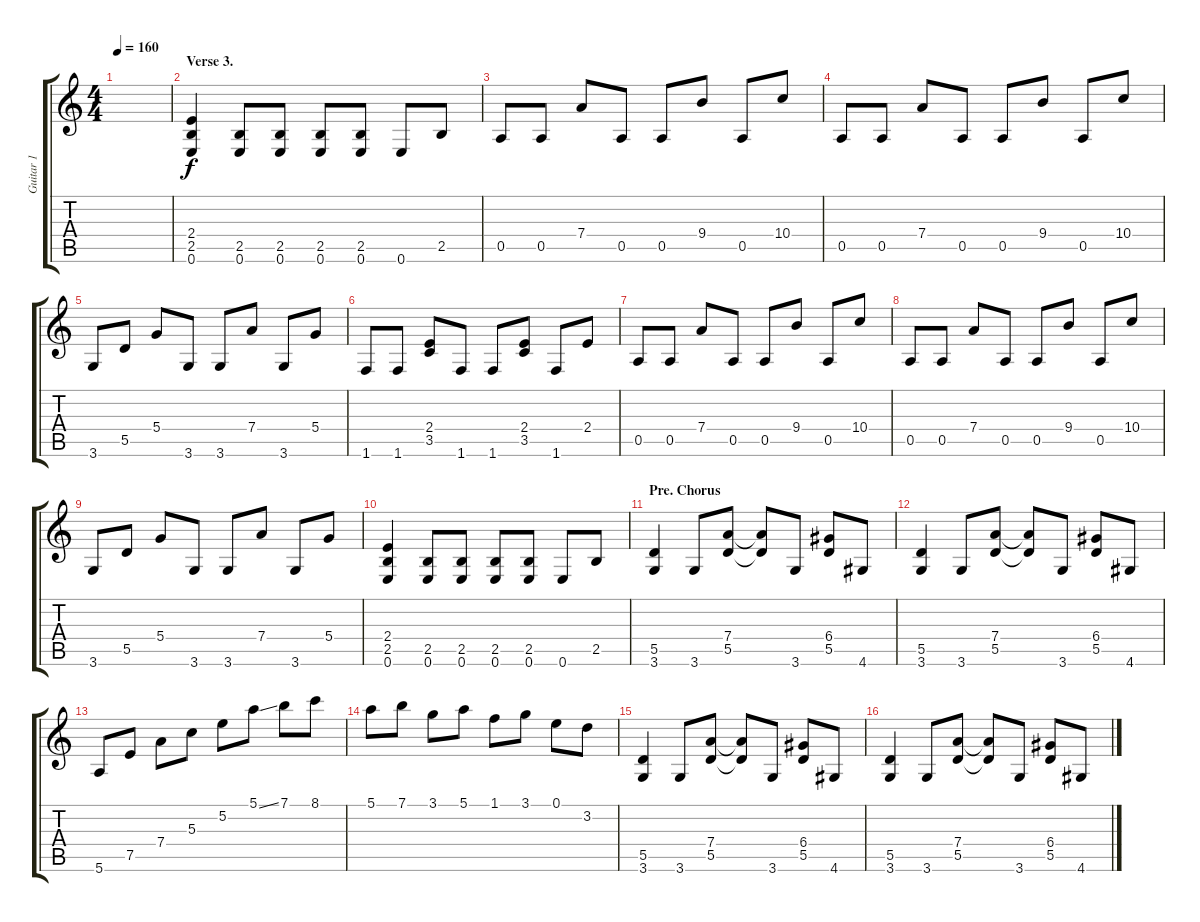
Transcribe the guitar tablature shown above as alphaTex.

\track ("Guitar 1" "Guitar 1") {instrument distortionguitar}
\staff {score tabs}
\tuning (E4 B3 G3 D3 A2 E2) {hide}
\ts (4 4)
\tempo 160
\clef g2
\ks c
|
\section ("" "Verse 3.")
(2.4 2.5 0.6).4 (2.5 0.6).8 (2.5 0.6).8 (2.5 0.6).8 (2.5 0.6).8 0.6.8 2.5.8 |
0.5.8 0.5.8 7.4.8 0.5.8 0.5.8 9.4.8 0.5.8 10.4.8 |
0.5.8 0.5.8 7.4.8 0.5.8 0.5.8 9.4.8 0.5.8 10.4.8 |
3.6.8 5.5.8 5.4.8 3.6.8 3.6.8 7.4.8 3.6.8 5.4.8 |
1.6.8 1.6.8 (2.4 3.5).8 1.6.8 1.6.8 (2.4 3.5).8 1.6.8 2.4.8 |
0.5.8 0.5.8 7.4.8 0.5.8 0.5.8 9.4.8 0.5.8 10.4.8 |
0.5.8 0.5.8 7.4.8 0.5.8 0.5.8 9.4.8 0.5.8 10.4.8 |
3.6.8 5.5.8 5.4.8 3.6.8 3.6.8 7.4.8 3.6.8 5.4.8 |
(2.4 2.5 0.6).4 (2.5 0.6).8 (2.5 0.6).8 (2.5 0.6).8 (2.5 0.6).8 0.6.8 2.5.8 |
\section ("" "Pre. Chorus")
(5.5 3.6).4 3.6.8 (7.4 5.5).8 (7.4{t} 5.5{t}).8 3.6.8 (6.4 5.5).8 4.6.8 |
(5.5 3.6).4 3.6.8 (7.4 5.5).8 (7.4{t} 5.5{t}).8 3.6.8 (6.4 5.5).8 4.6.8 |
5.6.8 7.5.8 7.4.8 5.3.8 5.2.8 5.1{ss}.8 7.1.8 8.1.8 |
5.1.8 7.1.8 3.1.8 5.1.8 1.1.8 3.1.8 0.1.8 3.2.8 |
(5.5 3.6).4 3.6.8 (7.4 5.5).8 (7.4{t} 5.5{t}).8 3.6.8 (6.4 5.5).8 4.6.8 |
(5.5 3.6).4 3.6.8 (7.4 5.5).8 (7.4{t} 5.5{t}).8 3.6.8 (6.4 5.5).8 4.6.8
